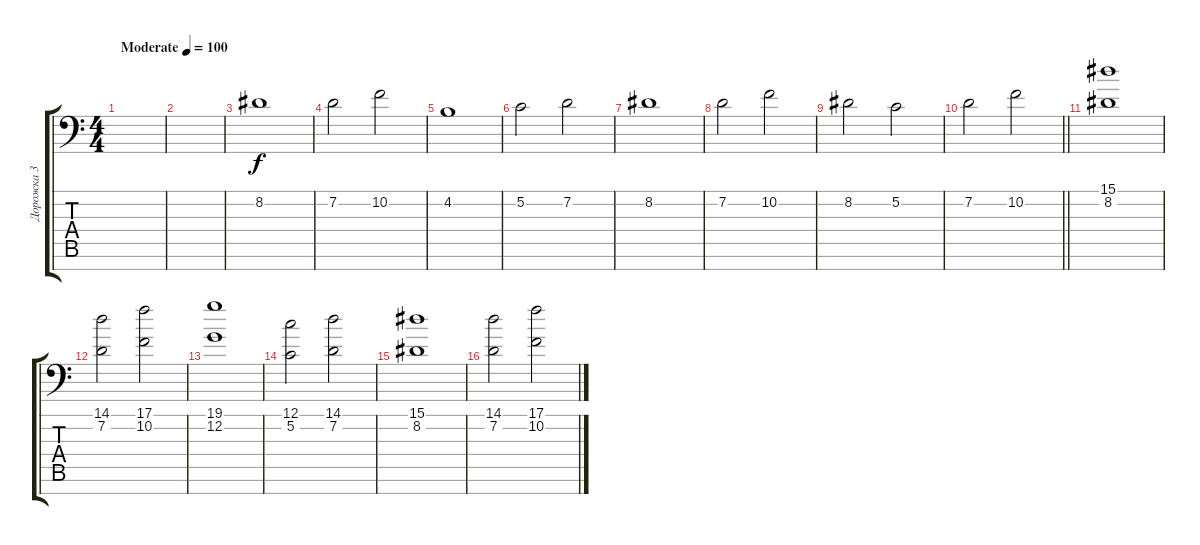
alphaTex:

\track ("Дорожка 3" "Дорожка 3") {instrument stringensemble2}
\staff {score tabs}
\tuning (C4 G3 Eb3 Bb2 F2 C2 G1) {hide}
\ts (4 4)
\tempo (100 "Moderate")
\clef f4
\ks c
|
|
8.2.1 |
7.2.2 10.2.2 |
4.2.1 |
5.2.2 7.2.2 |
8.2.1 |
7.2.2 10.2.2 |
8.2.2 5.2.2 |
\barLineRight lightlight
7.2.2 10.2.2 |
(15.1 8.2).1 |
(14.1 7.2).2 (17.1 10.2).2 |
(19.1 12.2).1 |
(12.1 5.2).2 (14.1 7.2).2 |
(15.1 8.2).1 |
(14.1 7.2).2 (17.1 10.2).2
